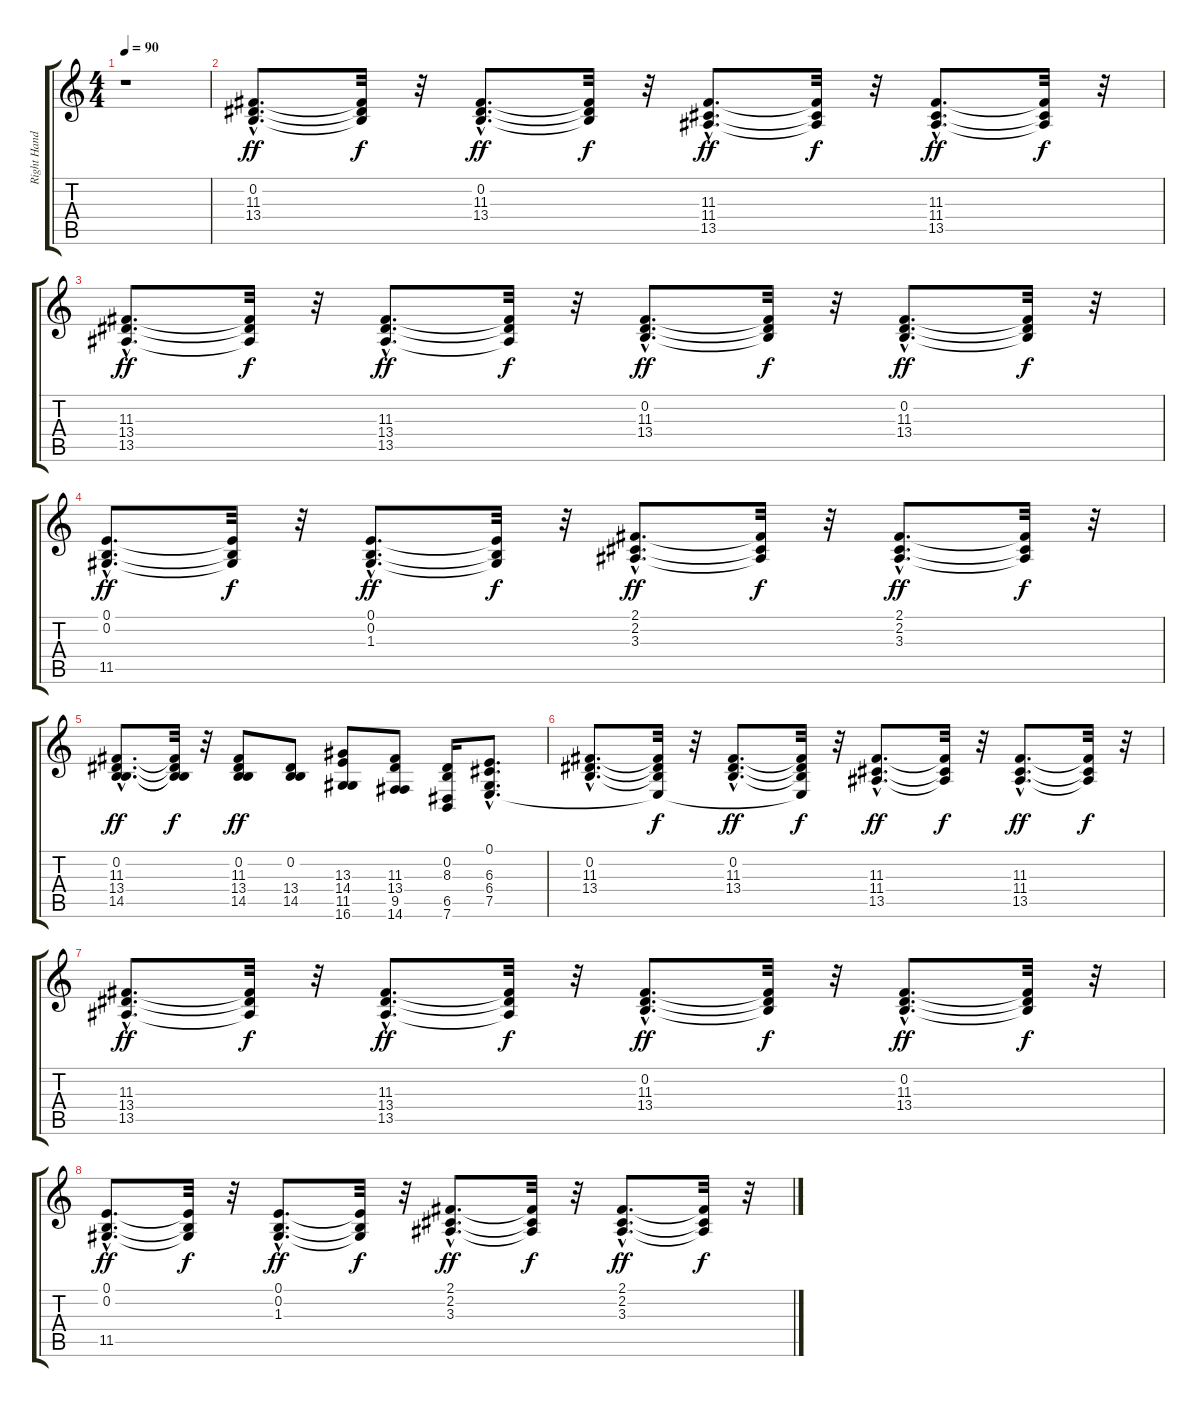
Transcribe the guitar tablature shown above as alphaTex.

\track ("Right Hand" "Right Hand") {instrument acousticgrandpiano}
\staff {score tabs}
\tuning (E4 B3 G3 D3 A2 E2) {hide}
\ts (4 4)
\tempo 90
\clef g2
\ks c
r.1{dy ff instrument acousticgrandpiano} |
(0.2{hac} 11.3{hac} 13.4{hac}).8{d} (0.2{t} 11.3{t} 13.4{t}).32{dy f} r.32 (0.2{hac} 11.3{hac} 13.4{hac}).8{d dy ff} (0.2{t} 11.3{t} 13.4{t}).32{dy f} r.32 (11.3{hac} 11.4{hac} 13.5{hac}).8{d dy ff} (11.3{t} 11.4{t} 13.5{t}).32{dy f} r.32 (11.3{hac} 11.4{hac} 13.5{hac}).8{d dy ff} (11.3{t} 11.4{t} 13.5{t}).32{dy f} r.32 |
(11.3{hac} 13.4{hac} 13.5{hac}).8{d dy ff} (11.3{t} 13.4{t} 13.5{t}).32{dy f} r.32 (11.3{hac} 13.4{hac} 13.5{hac}).8{d dy ff} (11.3{t} 13.4{t} 13.5{t}).32{dy f} r.32 (0.2{hac} 11.3{hac} 13.4{hac}).8{d dy ff} (0.2{t} 11.3{t} 13.4{t}).32{dy f} r.32 (0.2{hac} 11.3{hac} 13.4{hac}).8{d dy ff} (0.2{t} 11.3{t} 13.4{t}).32{dy f} r.32 |
(0.1{hac} 0.2{hac} 11.5{hac}).8{d dy ff} (0.1{t} 0.2{t} 11.5{t}).32{dy f} r.32 (0.1{hac} 0.2{hac} 1.3{hac}).8{d dy ff} (0.1{t} 0.2{t} 1.3{t}).32{dy f} r.32 (2.1{hac} 2.2{hac} 3.3{hac}).8{d dy ff} (2.1{t} 2.2{t} 3.3{t}).32{dy f} r.32 (2.1{hac} 2.2{hac} 3.3{hac}).8{d dy ff} (2.1{t} 2.2{t} 3.3{t}).32{dy f} r.32 |
(0.2{hac} 11.3{hac} 13.4{hac} 14.5{hac}).8{d dy ff} (0.2{t} 11.3{t} 13.4{t} 14.5{t}).32{dy f} r.32 (0.2 11.3 13.4 14.5).8{dy ff} (0.2 13.4 14.5).8 (13.3 14.4 11.5 16.6).8 (11.3 13.4 9.5 14.6).8 (0.2 8.3 6.5 7.6).16 (0.1{hac} 6.3{hac} 6.4{hac} 7.5{hac}).8{d} |
(0.2{hac} 11.3{hac} 13.4{hac}).8{d} (0.2{t} 11.3{t} 13.4{t} 7.5{t}).32{dy f} r.32 (0.2{hac} 11.3{hac} 13.4{hac}).8{d dy ff} (0.2{t} 11.3{t} 13.4{t} 7.5{t}).32{dy f} r.32 (11.3{hac} 11.4{hac} 13.5{hac}).8{d dy ff} (11.3{t} 11.4{t} 13.5{t}).32{dy f} r.32 (11.3{hac} 11.4{hac} 13.5{hac}).8{d dy ff} (11.3{t} 11.4{t} 13.5{t}).32{dy f} r.32 |
(11.3{hac} 13.4{hac} 13.5{hac}).8{d dy ff} (11.3{t} 13.4{t} 13.5{t}).32{dy f} r.32 (11.3{hac} 13.4{hac} 13.5{hac}).8{d dy ff} (11.3{t} 13.4{t} 13.5{t}).32{dy f} r.32 (0.2{hac} 11.3{hac} 13.4{hac}).8{d dy ff} (0.2{t} 11.3{t} 13.4{t}).32{dy f} r.32 (0.2{hac} 11.3{hac} 13.4{hac}).8{d dy ff} (0.2{t} 11.3{t} 13.4{t}).32{dy f} r.32 |
(0.1{hac} 0.2{hac} 11.5{hac}).8{d dy ff} (0.1{t} 0.2{t} 11.5{t}).32{dy f} r.32 (0.1{hac} 0.2{hac} 1.3{hac}).8{d dy ff} (0.1{t} 0.2{t} 1.3{t}).32{dy f} r.32 (2.1{hac} 2.2{hac} 3.3{hac}).8{d dy ff} (2.1{t} 2.2{t} 3.3{t}).32{dy f} r.32 (2.1{hac} 2.2{hac} 3.3{hac}).8{d dy ff} (2.1{t} 2.2{t} 3.3{t}).32{dy f} r.32
